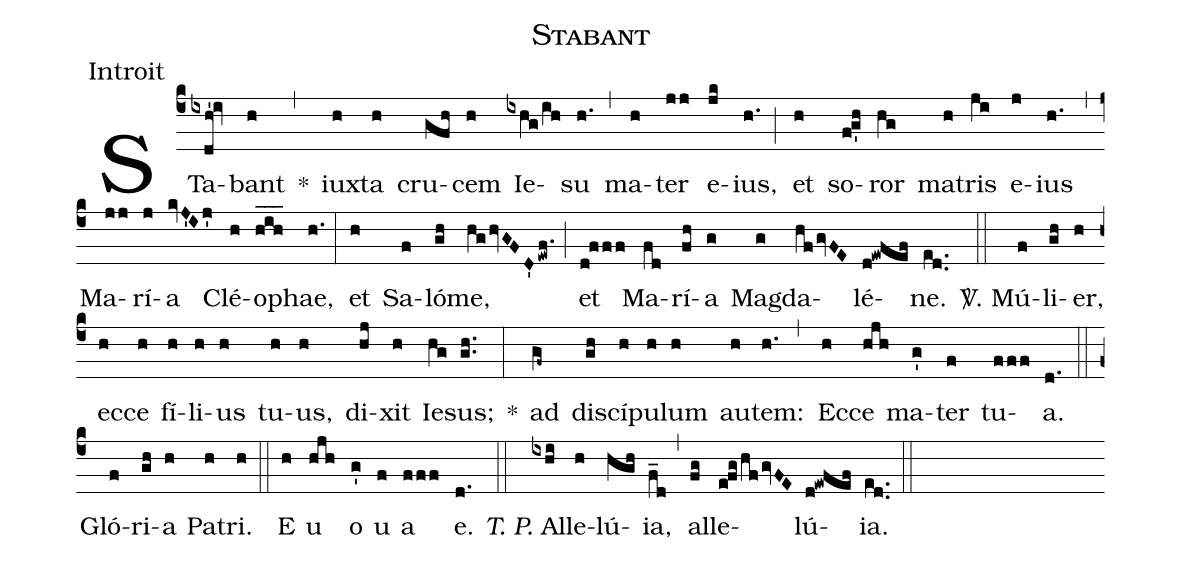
name:Stabant;
office-part:Introit;
%%
(c4) STa(ixdh'!iv)bant(h) *(,) iux(h)ta(h) cru(gfh)cem(h) Ie(ixhg/ih)su(h.) (,) ma(h)ter(jj) e(jk)ius,(h.) (;) et(h) so(f!g'h)ror(hg) ma(h)tris(ji) e(j)ius(h.) (,) Ma(jj)rí(j)a(kvJ'Ij') Clé(h)o(hih___)phae,(h.) (:)
et(h) Sa(f)ló(gh)me,(hghvGFD'ewf.) (;) et(d!fff) Ma(fd)rí(fh)a(g) Mag(g)da(hfgvFE)lé(d!ewfef)ne.(ed..) (::)

<sp>V/</sp>. Mú(f)li(gh)er,(h) ec(h)ce(h) fí(h)li(h)us(h) tu(h)us,(h) di(hj)xit(h) Ie(hg)sus;(gh..) *(:)
ad(gf~) di(gh)scí(h)pu(h)lum(h) au(h)tem:(h.) (,) Ec(h)ce(hjh) ma(g')ter(f) tu(fff)a.(d.) (::) Gló(f)ri(gh)a(h) Pa(h)tri.(h) (::) E(h) u(hjh) o(g') u(f) a(fff) e.(d.) (::)

<i>T. P.</i> Al(ixhi)le(h)lú(hgh)ia,(f_d) (,) al(fg)le(e!fg/hfgvFE)lú(d!ewfef)ia.(ed..) (::)
